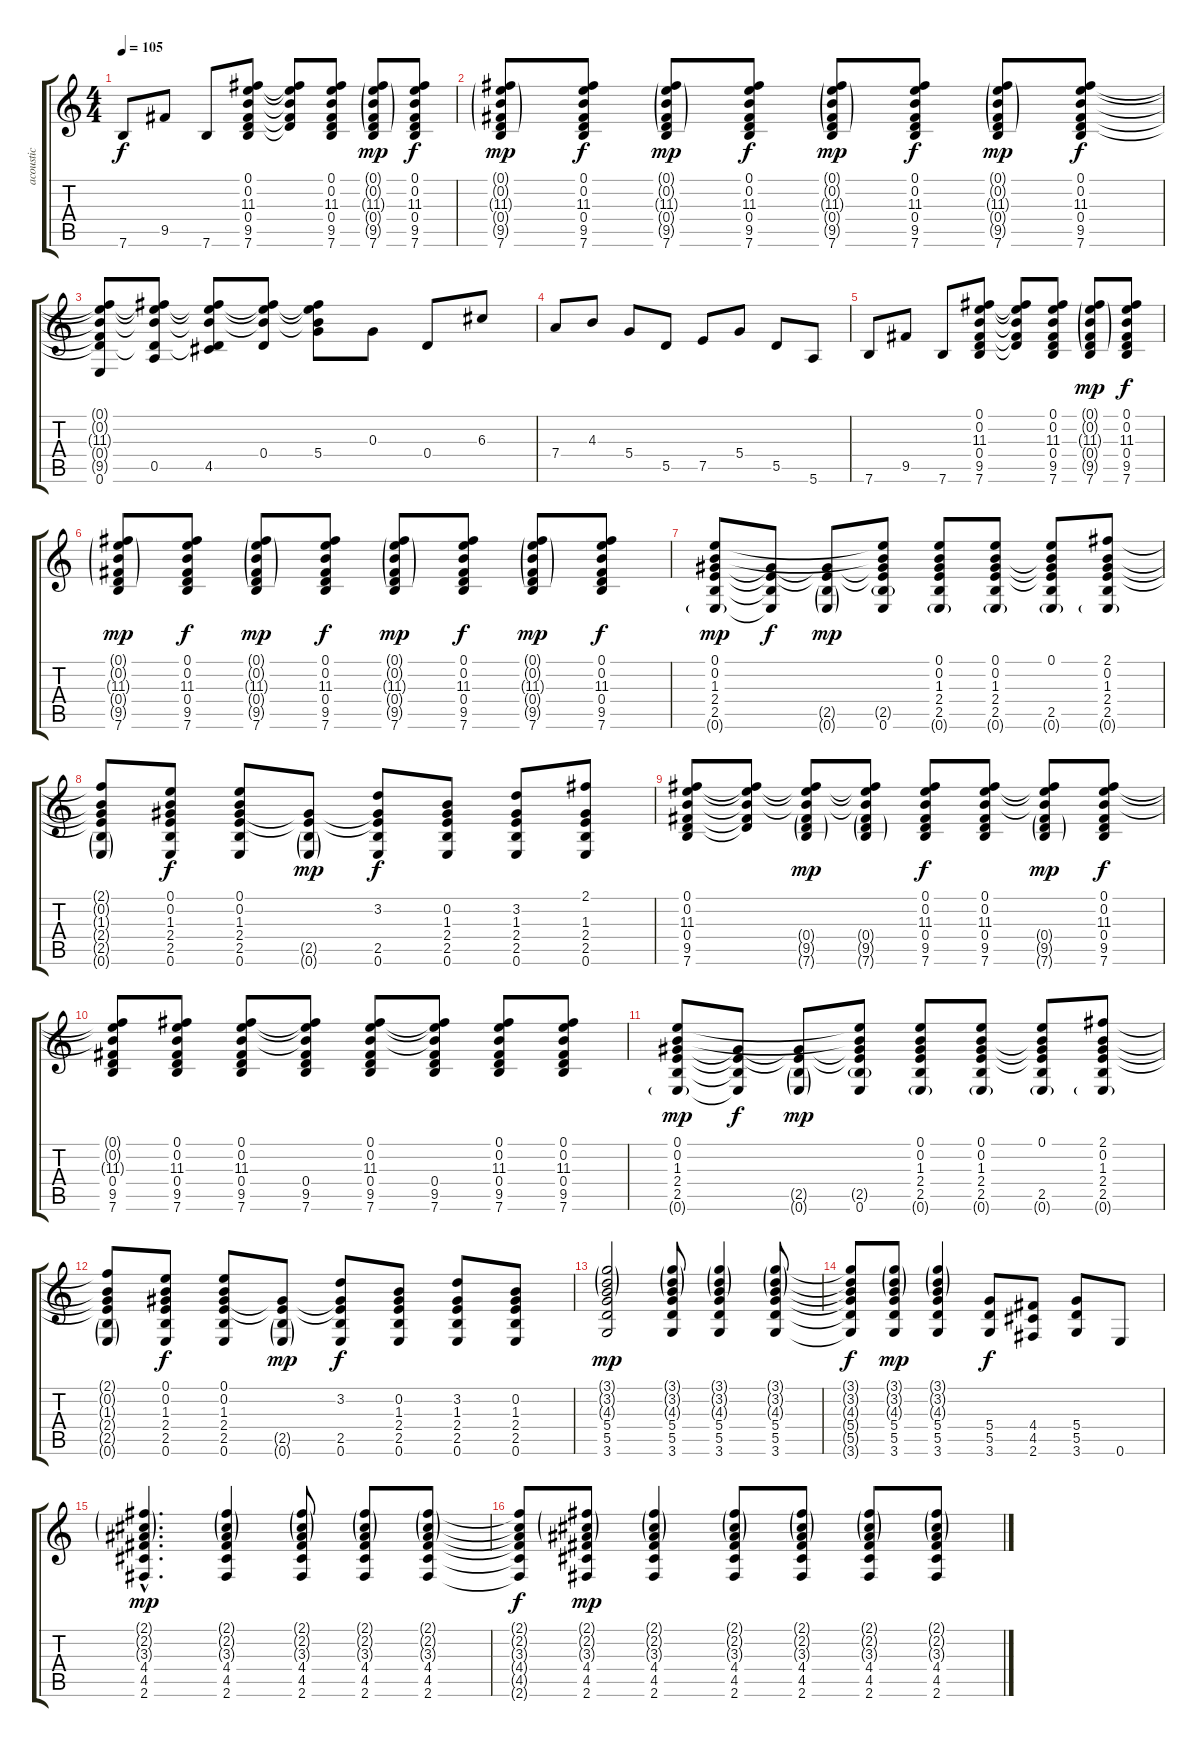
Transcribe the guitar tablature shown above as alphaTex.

\track ("acoustic" "acoustic") {instrument acousticguitarsteel}
\staff {score tabs}
\tuning (E4 B3 G3 D3 A2 E2) {hide}
\ts (4 4)
\tempo 105
\clef g2
\ks c
7.6.8{dy f} 9.5.8 7.6.8 (0.1 0.2 11.3 0.4 9.5 7.6).8 (0.1{t} 0.2{t} 11.3{t} 0.4{t} 9.5{t}).8 (0.1 0.2 11.3 0.4 9.5 7.6).8 (0.1{g} 0.2{g} 11.3{g} 0.4{g} 9.5{g} 7.6).8{dy mp} (0.1 0.2 11.3 0.4 9.5 7.6).8{dy f} |
(0.1{g} 0.2{g} 11.3{g} 0.4{g} 9.5{g} 7.6).8{dy mp} (0.1 0.2 11.3 0.4 9.5 7.6).8{dy f} (0.1{g} 0.2{g} 11.3{g} 0.4{g} 9.5{g} 7.6).8{dy mp} (0.1 0.2 11.3 0.4 9.5 7.6).8{dy f} (0.1{g} 0.2{g} 11.3{g} 0.4{g} 9.5{g} 7.6).8{dy mp} (0.1 0.2 11.3 0.4 9.5 7.6).8{dy f} (0.1{g} 0.2{g} 11.3{g} 0.4{g} 9.5{g} 7.6).8{dy mp} (0.1 0.2 11.3 0.4 9.5 7.6).8{dy f} |
(0.1{t} 0.2{t} 11.3{t} 0.4{t} 9.5{t} 0.6).8 (0.1{t} 0.2{t} 11.3{t} 0.4{t} 0.5).8 (0.1{t} 0.2{t} 11.3{t} 0.4{t} 4.5).8 (0.1{t} 0.2{t} 11.3{t} 0.4).8 (0.1{t} 0.2{t} 11.3{t} 5.4).8 0.3.8 0.4.8 6.3.8 |
7.4.8 4.3.8 5.4.8 5.5.8 7.5.8 5.4.8 5.5.8 5.6.8 |
7.6.8 9.5.8 7.6.8 (0.1 0.2 11.3 0.4 9.5 7.6).8 (0.1{t} 0.2{t} 11.3{t} 0.4{t} 9.5{t}).8 (0.1 0.2 11.3 0.4 9.5 7.6).8 (0.1{g} 0.2{g} 11.3{g} 0.4{g} 9.5{g} 7.6).8{dy mp} (0.1 0.2 11.3 0.4 9.5 7.6).8{dy f} |
(0.1{g} 0.2{g} 11.3{g} 0.4{g} 9.5{g} 7.6).8{dy mp} (0.1 0.2 11.3 0.4 9.5 7.6).8{dy f} (0.1{g} 0.2{g} 11.3{g} 0.4{g} 9.5{g} 7.6).8{dy mp} (0.1 0.2 11.3 0.4 9.5 7.6).8{dy f} (0.1{g} 0.2{g} 11.3{g} 0.4{g} 9.5{g} 7.6).8{dy mp} (0.1 0.2 11.3 0.4 9.5 7.6).8{dy f} (0.1{g} 0.2{g} 11.3{g} 0.4{g} 9.5{g} 7.6).8{dy mp} (0.1 0.2 11.3 0.4 9.5 7.6).8{dy f} |
(0.1 0.2 1.3 2.4 2.5 0.6{g}).8{dy mp} (1.3{t} 2.4{t} 2.5{t} 0.6{t}).8{dy f} (1.3{t} 2.4{t} 2.5{g} 0.6{g}).8{dy mp} (0.1{t} 0.2{t} 1.3{t} 2.4{t} 2.5{g} 0.6).8 (0.1 0.2 1.3 2.4 2.5 0.6{g}).8 (0.1 0.2 1.3 2.4 2.5 0.6{g}).8 (0.1 0.2{t} 1.3{t} 2.4{t} 2.5 0.6{g}).8 (2.1 0.2 1.3 2.4 2.5 0.6{g}).8 |
(2.1{t} 0.2{t} 1.3{t} 2.4{t} 2.5{g} 0.6{g}).8 (0.1 0.2 1.3 2.4 2.5 0.6).8{dy f} (0.1 0.2 1.3 2.4 2.5 0.6).8 (1.3{t} 2.4{t} 2.5{g} 0.6{g}).8{dy mp} (3.2 1.3{t} 2.4{t} 2.5 0.6).8{dy f} (0.2 1.3 2.4 2.5 0.6).8 (3.2 1.3 2.4 2.5 0.6).8 (2.1 1.3 2.4 2.5 0.6).8 |
(0.1 0.2 11.3 0.4 9.5 7.6).8 (0.1{t} 0.2{t} 11.3{t} 0.4{t} 9.5{t}).8 (0.1{t} 0.2{t} 11.3{t} 0.4{g} 9.5{g} 7.6{g}).8{dy mp} (0.1{t} 0.2{t} 11.3{t} 0.4{g} 9.5{g} 7.6{g}).8 (0.1 0.2 11.3 0.4 9.5 7.6).8{dy f} (0.1 0.2 11.3 0.4 9.5 7.6).8 (0.1{t} 0.2{t} 11.3{t} 0.4{g} 9.5{g} 7.6{g}).8{dy mp} (0.1 0.2 11.3 0.4 9.5 7.6).8{dy f} |
(0.1{t} 0.2{t} 11.3{t} 0.4 9.5 7.6).8 (0.1 0.2 11.3 0.4 9.5 7.6).8 (0.1 0.2 11.3 0.4 9.5 7.6).8 (0.1{t} 0.2{t} 11.3{t} 0.4 9.5 7.6).8 (0.1 0.2 11.3 0.4 9.5 7.6).8 (0.1{t} 0.2{t} 11.3{t} 0.4 9.5 7.6).8 (0.1 0.2 11.3 0.4 9.5 7.6).8 (0.1 0.2 11.3 0.4 9.5 7.6).8 |
(0.1 0.2 1.3 2.4 2.5 0.6{g}).8{dy mp} (1.3{t} 2.4{t} 2.5{t} 0.6{t}).8{dy f} (1.3{t} 2.4{t} 2.5{g} 0.6{g}).8{dy mp} (0.1{t} 0.2{t} 1.3{t} 2.4{t} 2.5{g} 0.6).8 (0.1 0.2 1.3 2.4 2.5 0.6{g}).8 (0.1 0.2 1.3 2.4 2.5 0.6{g}).8 (0.1 0.2{t} 1.3{t} 2.4{t} 2.5 0.6{g}).8 (2.1 0.2 1.3 2.4 2.5 0.6{g}).8 |
(2.1{t} 0.2{t} 1.3{t} 2.4{t} 2.5{g} 0.6{g}).8 (0.1 0.2 1.3 2.4 2.5 0.6).8{dy f} (0.1 0.2 1.3 2.4 2.5 0.6).8 (1.3{t} 2.4{t} 2.5{g} 0.6{g}).8{dy mp} (3.2 1.3{t} 2.4{t} 2.5 0.6).8{dy f} (0.2 1.3 2.4 2.5 0.6).8 (3.2 1.3 2.4 2.5 0.6).8 (0.2 1.3 2.4 2.5 0.6).8 |
(3.1{g} 3.2{g} 4.3{g} 5.4 5.5 3.6).2{dy mp} (3.1{g} 3.2{g} 4.3{g} 5.4 5.5 3.6).8 (3.1{g} 3.2{g} 4.3{g} 5.4 5.5 3.6).4 (3.1{g} 3.2{g} 4.3{g} 5.4 5.5 3.6).8 |
(3.1{t} 3.2{t} 4.3{t} 5.4{t} 5.5{t} 3.6{t}).8{dy f} (3.1{g} 3.2{g} 4.3{g} 5.4 5.5 3.6).8{dy mp} (3.1{g} 3.2{g} 4.3{g} 5.4 5.5 3.6).4 (5.4 5.5 3.6).8{dy f} (4.4 4.5 2.6).8 (5.4 5.5 3.6).8 0.6.8 |
(2.1{g hac} 2.2{g hac} 3.3{g hac} 4.4{hac} 4.5{hac} 2.6{hac}).4{d dy mp} (2.1{g} 2.2{g} 3.3{g} 4.4 4.5 2.6).4 (2.1{g} 2.2{g} 3.3{g} 4.4 4.5 2.6).8 (2.1{g} 2.2{g} 3.3{g} 4.4 4.5 2.6).8 (2.1{g} 2.2{g} 3.3{g} 4.4 4.5 2.6).8 |
(2.1{t} 2.2{t} 3.3{t} 4.4{t} 4.5{t} 2.6{t}).8{dy f} (2.1{g} 2.2{g} 3.3{g} 4.4 4.5 2.6).8{dy mp} (2.1{g} 2.2{g} 3.3{g} 4.4 4.5 2.6).4 (2.1{g} 2.2{g} 3.3{g} 4.4 4.5 2.6).8 (2.1{g} 2.2{g} 3.3{g} 4.4 4.5 2.6).8 (2.1{g} 2.2{g} 3.3{g} 4.4 4.5 2.6).8 (2.1{g} 2.2{g} 3.3{g} 4.4 4.5 2.6).8
